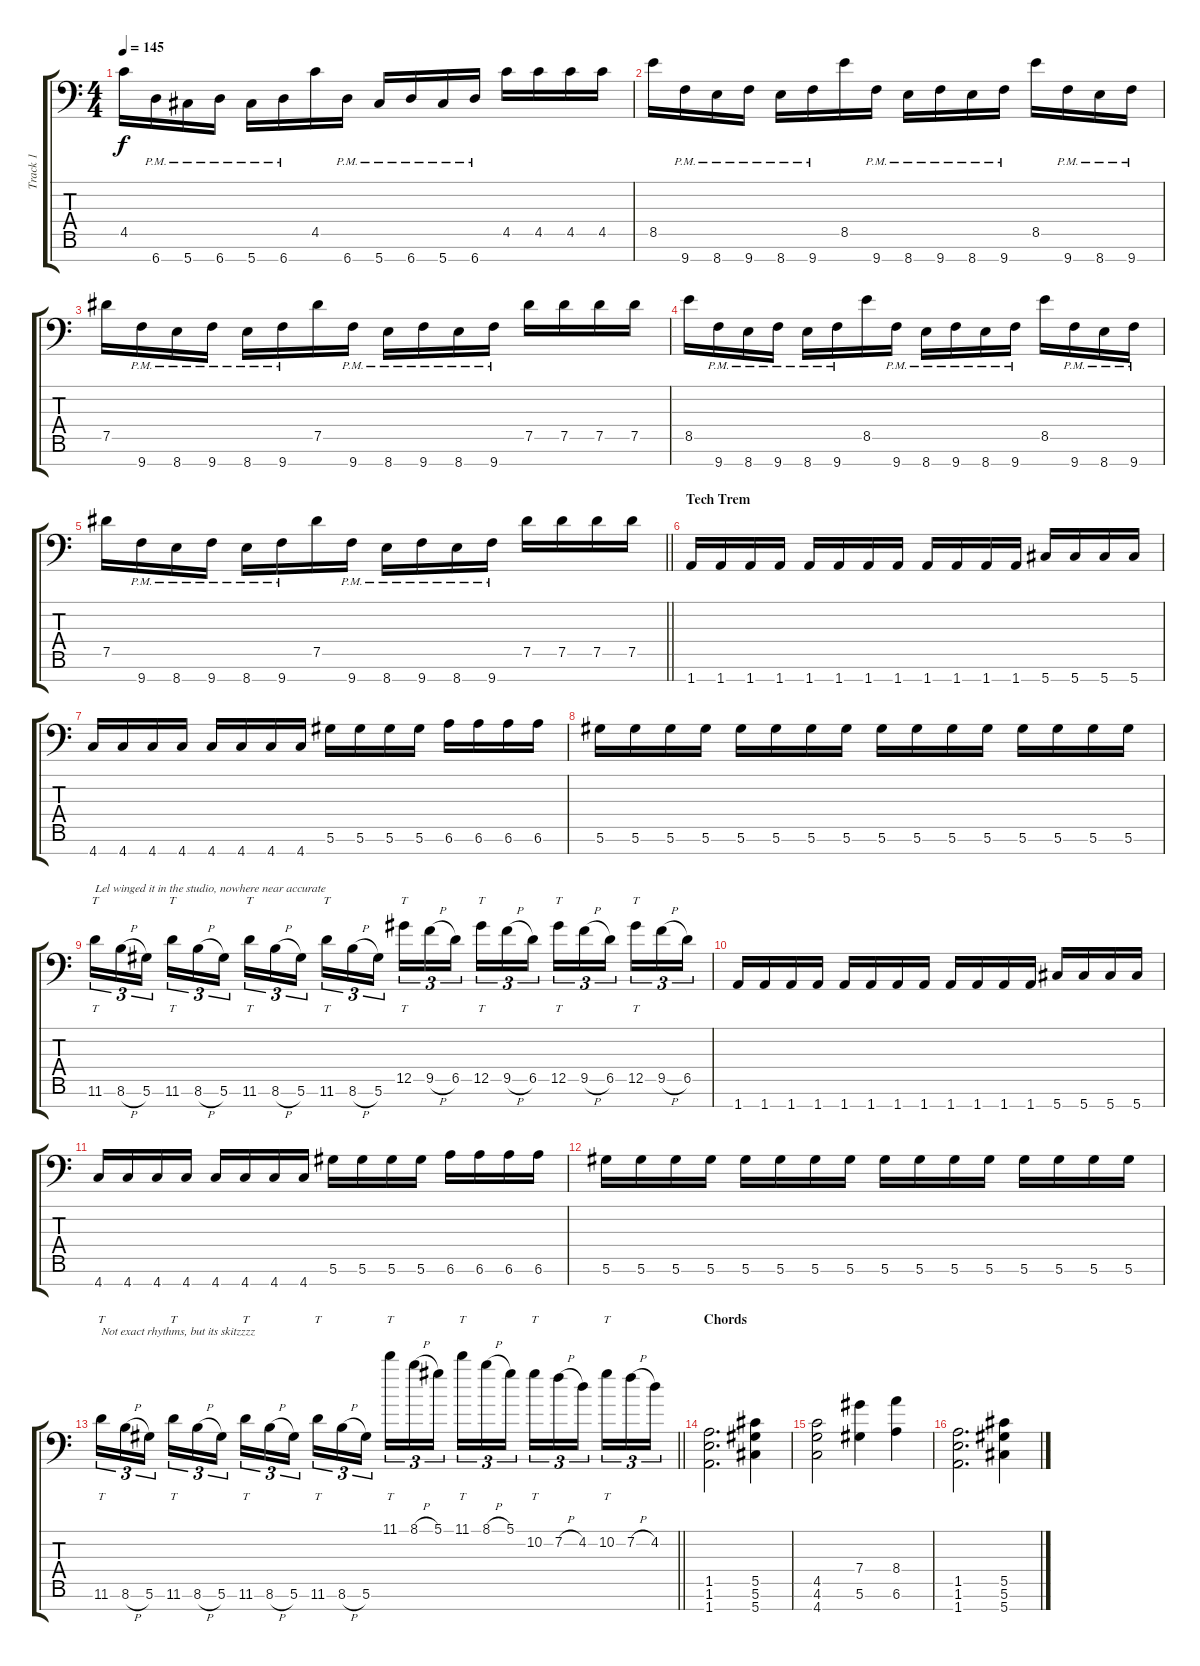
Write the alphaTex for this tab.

\track ("Track 1" "Track 1") {instrument distortionguitar}
\staff {score tabs}
\tuning (Eb4 Bb3 Gb3 Db3 Ab2 Eb2 Ab1) {hide}
\ts (4 4)
\tempo 145
\clef f4
\ks c
4.5.16{dy f} 6.7{pm}.16 5.7{pm}.16 6.7{pm}.16 5.7{pm}.16 6.7{pm}.16 4.5.16 6.7{pm}.16 5.7{pm}.16 6.7{pm}.16 5.7{pm}.16 6.7{pm}.16 4.5.16 4.5.16 4.5.16 4.5.16 |
8.5.16 9.7{pm}.16 8.7{pm}.16 9.7{pm}.16 8.7{pm}.16 9.7{pm}.16 8.5.16 9.7{pm}.16 8.7{pm}.16 9.7{pm}.16 8.7{pm}.16 9.7{pm}.16 8.5.16 9.7{pm}.16 8.7{pm}.16 9.7{pm}.16 |
7.5.16 9.7{pm}.16 8.7{pm}.16 9.7{pm}.16 8.7{pm}.16 9.7{pm}.16 7.5.16 9.7{pm}.16 8.7{pm}.16 9.7{pm}.16 8.7{pm}.16 9.7{pm}.16 7.5.16 7.5.16 7.5.16 7.5.16 |
8.5.16 9.7{pm}.16 8.7{pm}.16 9.7{pm}.16 8.7{pm}.16 9.7{pm}.16 8.5.16 9.7{pm}.16 8.7{pm}.16 9.7{pm}.16 8.7{pm}.16 9.7{pm}.16 8.5.16 9.7{pm}.16 8.7{pm}.16 9.7{pm}.16 |
\barLineRight lightlight
7.5.16 9.7{pm}.16 8.7{pm}.16 9.7{pm}.16 8.7{pm}.16 9.7{pm}.16 7.5.16 9.7{pm}.16 8.7{pm}.16 9.7{pm}.16 8.7{pm}.16 9.7{pm}.16 7.5.16 7.5.16 7.5.16 7.5.16 |
\section ("" "Tech Trem")
1.7.16 1.7.16 1.7.16 1.7.16 1.7.16 1.7.16 1.7.16 1.7.16 1.7.16 1.7.16 1.7.16 1.7.16 5.7.16 5.7.16 5.7.16 5.7.16 |
4.7.16 4.7.16 4.7.16 4.7.16 4.7.16 4.7.16 4.7.16 4.7.16 5.6.16 5.6.16 5.6.16 5.6.16 6.6.16 6.6.16 6.6.16 6.6.16 |
5.6.16 5.6.16 5.6.16 5.6.16 5.6.16 5.6.16 5.6.16 5.6.16 5.6.16 5.6.16 5.6.16 5.6.16 5.6.16 5.6.16 5.6.16 5.6.16 |
11.6.16{tt tu (3 2) txt "Lel winged it in the studio, nowhere near accurate"} 8.6{h}.16{tu (3 2)} 5.6.16{tu (3 2) beam splitsecondary} 11.6.16{tt tu (3 2)} 8.6{h}.16{tu (3 2)} 5.6.16{tu (3 2)} 11.6.16{tt tu (3 2)} 8.6{h}.16{tu (3 2)} 5.6.16{tu (3 2) beam splitsecondary} 11.6.16{tt tu (3 2)} 8.6{h}.16{tu (3 2)} 5.6.16{tu (3 2)} 12.5.16{tt tu (3 2)} 9.5{h}.16{tu (3 2)} 6.5.16{tu (3 2) beam splitsecondary} 12.5.16{tt tu (3 2)} 9.5{h}.16{tu (3 2)} 6.5.16{tu (3 2)} 12.5.16{tt tu (3 2)} 9.5{h}.16{tu (3 2)} 6.5.16{tu (3 2) beam splitsecondary} 12.5.16{tt tu (3 2)} 9.5{h}.16{tu (3 2)} 6.5.16{tu (3 2)} |
1.7.16 1.7.16 1.7.16 1.7.16 1.7.16 1.7.16 1.7.16 1.7.16 1.7.16 1.7.16 1.7.16 1.7.16 5.7.16 5.7.16 5.7.16 5.7.16 |
4.7.16 4.7.16 4.7.16 4.7.16 4.7.16 4.7.16 4.7.16 4.7.16 5.6.16 5.6.16 5.6.16 5.6.16 6.6.16 6.6.16 6.6.16 6.6.16 |
5.6.16 5.6.16 5.6.16 5.6.16 5.6.16 5.6.16 5.6.16 5.6.16 5.6.16 5.6.16 5.6.16 5.6.16 5.6.16 5.6.16 5.6.16 5.6.16 |
\barLineRight lightlight
11.6.16{tt tu (3 2) txt "Not exact rhythms, but its skitzzzz"} 8.6{h}.16{tu (3 2)} 5.6.16{tu (3 2) beam splitsecondary} 11.6.16{tt tu (3 2)} 8.6{h}.16{tu (3 2)} 5.6.16{tu (3 2)} 11.6.16{tt tu (3 2)} 8.6{h}.16{tu (3 2)} 5.6.16{tu (3 2) beam splitsecondary} 11.6.16{tt tu (3 2)} 8.6{h}.16{tu (3 2)} 5.6.16{tu (3 2)} 11.1.16{tt tu (3 2)} 8.1{h}.16{tu (3 2)} 5.1.16{tu (3 2) beam splitsecondary} 11.1.16{tt tu (3 2)} 8.1{h}.16{tu (3 2)} 5.1.16{tu (3 2)} 10.2.16{tt tu (3 2)} 7.2{h}.16{tu (3 2)} 4.2.16{tu (3 2) beam splitsecondary} 10.2.16{tt tu (3 2)} 7.2{h}.16{tu (3 2)} 4.2.16{tu (3 2)} |
\section ("" "Chords")
(1.5 1.6 1.7).2{d} (5.5 5.6 5.7).4 |
(4.5 4.6 4.7).2 (7.4 5.6).4 (8.4 6.6).4 |
(1.5 1.6 1.7).2{d} (5.5 5.6 5.7).4
